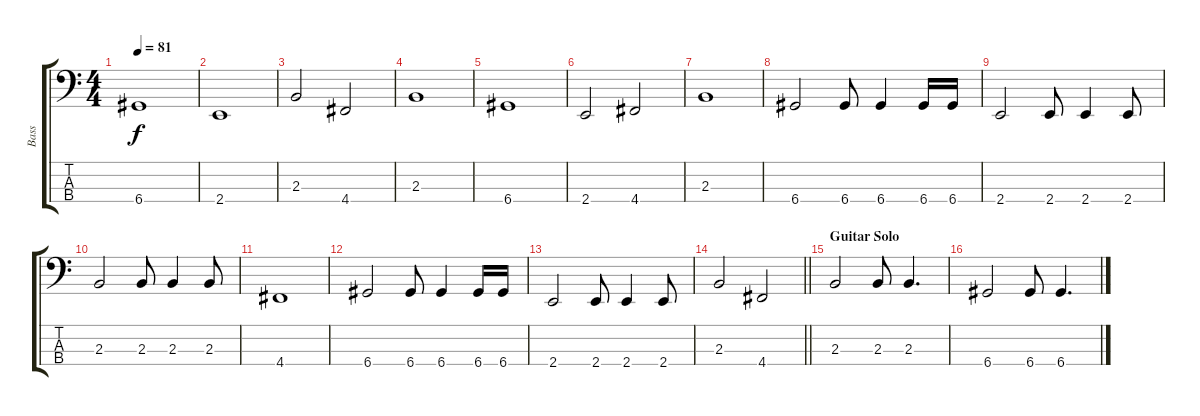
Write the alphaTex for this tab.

\track ("Bass" "Bass") {instrument electricbassfinger}
\staff {score tabs}
\tuning (G2 D2 A1 D1) {hide}
\ts (4 4)
\tempo 81
\clef f4
\ks c
6.4.1{dy f} |
2.4.1 |
2.3.2 4.4.2 |
2.3.1 |
6.4.1 |
2.4.2 4.4.2 |
2.3.1 |
6.4.2 6.4.8 6.4.4 6.4.16 6.4.16 |
2.4.2 2.4.8 2.4.4 2.4.8 |
2.3.2 2.3.8 2.3.4 2.3.8 |
4.4.1 |
6.4.2 6.4.8 6.4.4 6.4.16 6.4.16 |
2.4.2 2.4.8 2.4.4 2.4.8 |
\barLineRight lightlight
2.3.2 4.4.2 |
\section ("" "Guitar Solo")
2.3.2 2.3.8 2.3.4{d} |
6.4.2 6.4.8 6.4.4{d}
